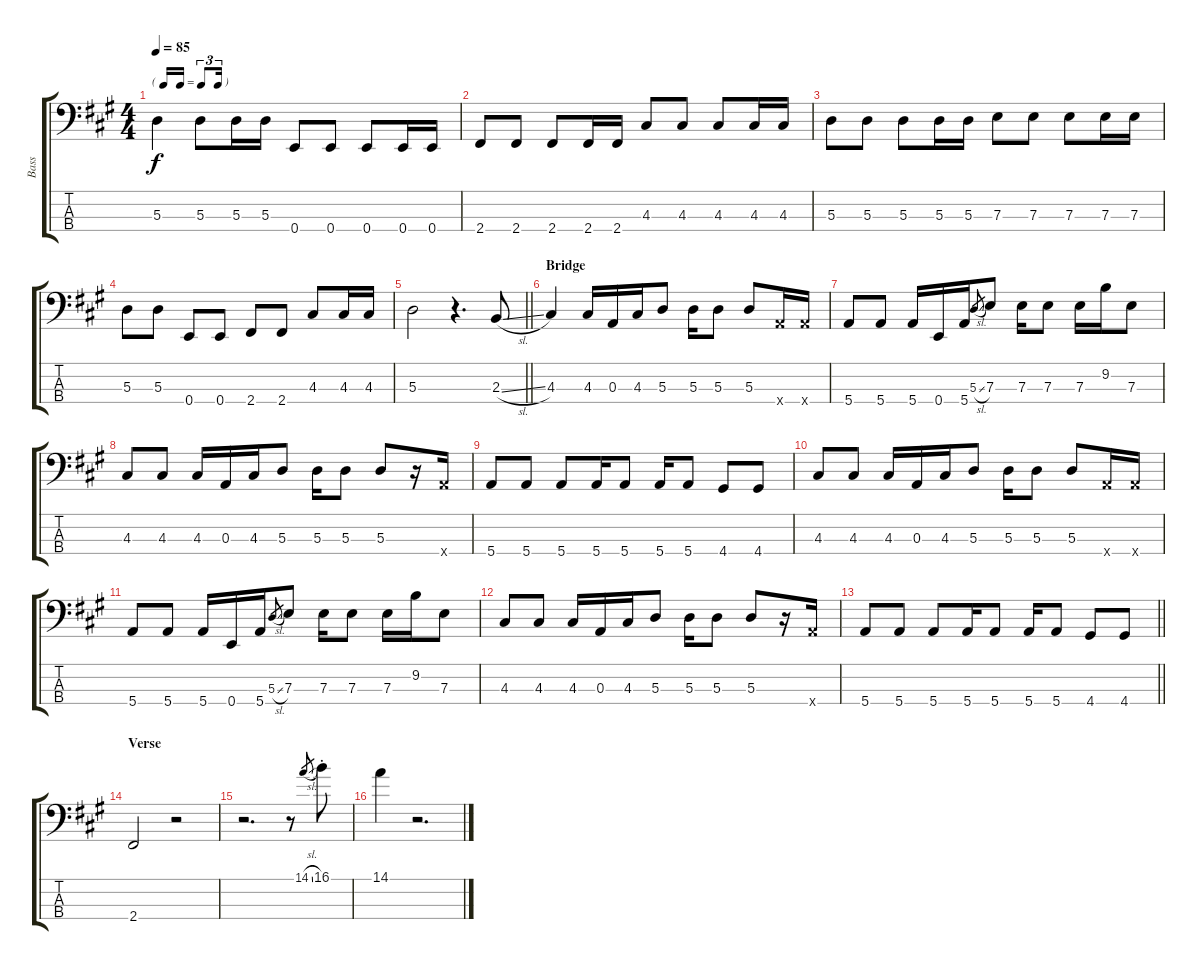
\track ("Bass" "Bass") {instrument electricbassfinger}
\staff {score tabs}
\tuning (G2 D2 A1 E1) {hide}
\ts (4 4)
\tf triplet16th
\tempo 85
\clef f4
\ks a
5.3.4{dy f} 5.3.8 5.3.16 5.3.16 0.4.8 0.4.8 0.4.8 0.4.16 0.4.16 |
2.4.8 2.4.8 2.4.8 2.4.16 2.4.16 4.3.8 4.3.8 4.3.8 4.3.16 4.3.16 |
5.3.8 5.3.8 5.3.8 5.3.16 5.3.16 7.3.8 7.3.8 7.3.8 7.3.16 7.3.16 |
5.3.8 5.3.8 0.4.8 0.4.8 2.4.8 2.4.8 4.3.8 4.3.16 4.3.16 |
\barLineRight lightlight
5.3.2 r.4{d} 2.3{sl}.8 |
\section ("" "Bridge")
4.3.4 4.3.16 0.3.16 4.3.16 5.3.8 5.3.16 5.3.8 5.3.8 5.4{x}.16 5.4{x}.16 |
5.4.8 5.4.8 5.4.16 0.4.16 5.4.16 5.3{sl}.8{gr} 7.3.8 7.3.16 7.3.8 7.3.16 9.2.16 7.3.8 |
4.3.8 4.3.8 4.3.16 0.3.16 4.3.16 5.3.8 5.3.16 5.3.8 5.3.8 r.16 5.4{x}.16 |
5.4.8 5.4.8 5.4.8 5.4.16 5.4.8 5.4.16 5.4.8 4.4.8 4.4.8 |
4.3.8 4.3.8 4.3.16 0.3.16 4.3.16 5.3.8 5.3.16 5.3.8 5.3.8 5.4{x}.16 5.4{x}.16 |
5.4.8 5.4.8 5.4.16 0.4.16 5.4.16 5.3{sl}.8{gr} 7.3.8 7.3.16 7.3.8 7.3.16 9.2.16 7.3.8 |
4.3.8 4.3.8 4.3.16 0.3.16 4.3.16 5.3.8 5.3.16 5.3.8 5.3.8 r.16 5.4{x}.16 |
\barLineRight lightlight
5.4.8 5.4.8 5.4.8 5.4.16 5.4.8 5.4.16 5.4.8 4.4.8 4.4.8 |
\section ("" "Verse")
2.4.2 r.2 |
r.2{d} r.8 14.1{sl}.8{gr} 16.1{st}.8 |
14.1.4 r.2{d}
